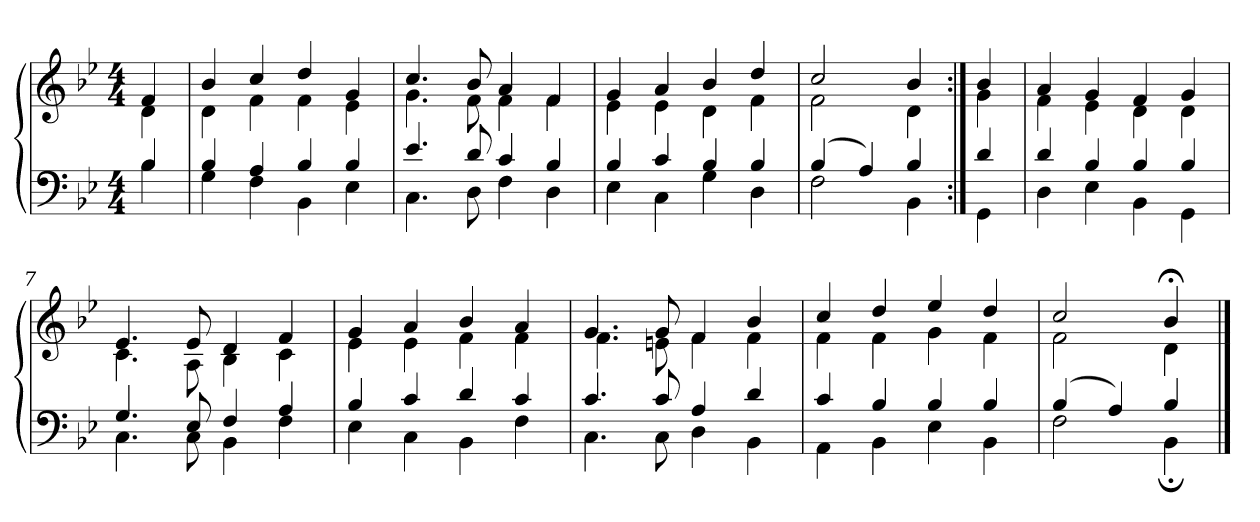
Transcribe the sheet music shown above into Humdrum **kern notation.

**kern	**kern
*part1	*part1
*staff2	*staff1
*clefF4	*clefG2
*k[b-e-]	*k[b-e-]
*B-:	*B-:
*M4/4	*M4/4
=	=
*^	*^
4B-	4B-	4f	4d
=1	=1	=1	=1
4B-	4G	4b-	4d
4A	4F	4cc	4f
4B-	4BB-	4dd	4f
4B-	4E-	4g	4e-
=2	=2	=2	=2
4.e-	4.C	4.cc	4.g
8d	8D	8b-	8f
4c	4F	4a	4f
4B-	4D	4f	4f
=3	=3	=3	=3
4B-	4E-	4g	4e-
4c	4C	4a	4e-
4B-	4G	4b-	4d
4B-	4D	4dd	4f
=4	=4	=4	=4
(4B-	2F	2cc	2f
4A)	.	.	.
4B-	4BB-	4b-	4d
=5:|!	=5:|!	=5:|!	=5:|!
4d	4GG	4b-	4g
=6	=6	=6	=6
4d	4D	4a	4f
4B-	4E-	4g	4e-
4B-	4BB-	4f	4d
4B-	4GG	4g	4d
=7	=7	=7	=7
4.G	4.C	4.e-	4.c
8E-	8C	8e-	8A
4F	4BB-	4d	4B-
4A	4F	4f	4c
=8	=8	=8	=8
4B-	4E-	4g	4e-
4c	4C	4a	4e-
4d	4BB-	4b-	4f
4c	4F	4a	4f
=9	=9	=9	=9
4.c	4.C	4.g	4.f
8c	8C	8g	8en
4A	4D	4f	4f
4d	4BB-	4b-	4f
=10	=10	=10	=10
4c	4AA	4cc	4f
4B-	4BB-	4dd	4f
4B-	4E-	4ee-	4g
4B-	4BB-	4dd	4f
=11	=11	=11	=11
(4B-	2F	2cc	2f
4A)	.	.	.
4B-	4BB-;	4b-;<	4d
*v	*v	*	*
*	*v	*v
==	==
*-	*-
